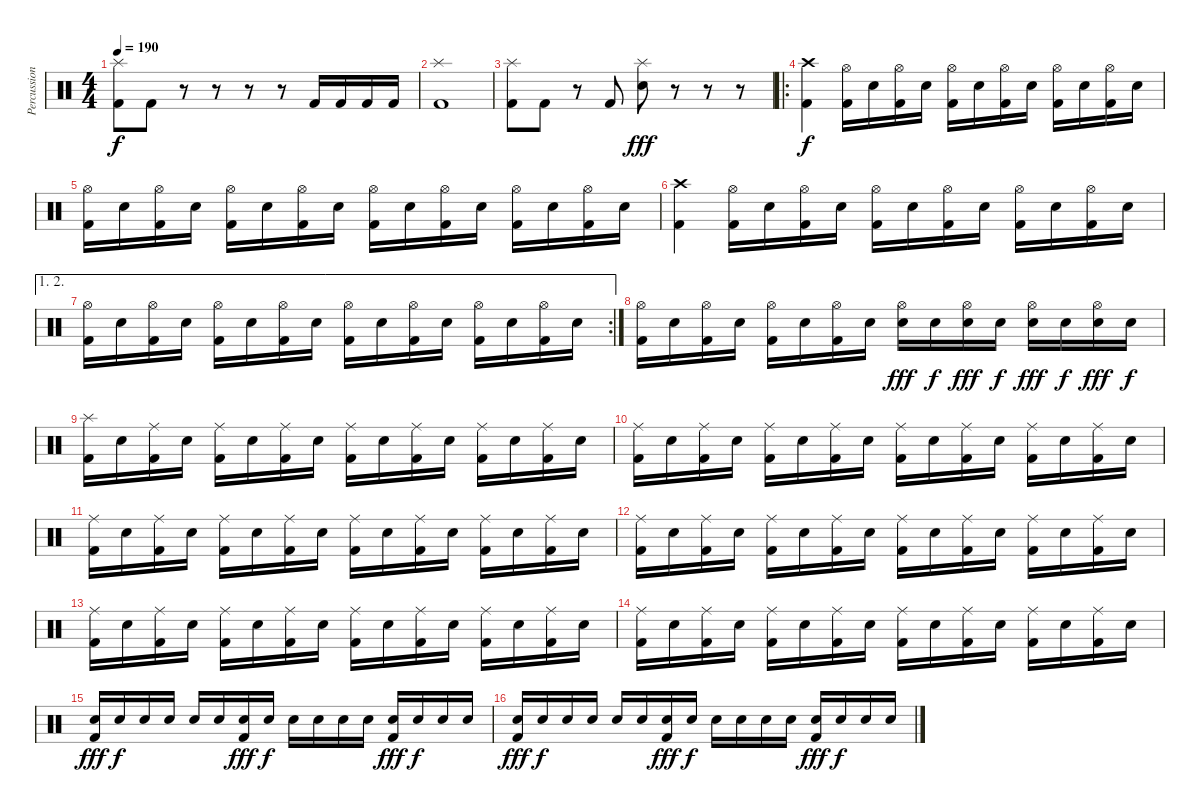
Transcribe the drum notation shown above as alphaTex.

\track ("Percussion" "Percussion") {instrument percussion}
\staff {score}
\articulation defaults
\ts (4 4)
\tempo 190
\clef neutral
\ks c
("Splash (hit)" "Kick (hit) 2").8{dy f} "Kick (hit) 2".8 r.8 r.8 r.8 r.8 "Kick (hit) 2".16 "Kick (hit) 2".16 "Kick (hit) 2".16 "Kick (hit) 2".16 |
("Splash (hit)" "Kick (hit) 2").1 |
("Splash (hit)" "Kick (hit) 2").8 "Kick (hit) 2".8 r.8 "Kick (hit) 2".8 ("Splash (hit)" "Snare (hit) 2").8{dy fff} r.8 r.8 r.8 |
\ro
("Crash high (hit)" "Kick (hit) 2").4{dy f} ("Hi-Hat (open)" "Kick (hit) 2").16 "Snare (hit) 2".16 ("Hi-Hat (open)" "Kick (hit) 2").16 "Snare (hit) 2".16 ("Hi-Hat (open)" "Kick (hit) 2").16 "Snare (hit) 2".16 ("Hi-Hat (open)" "Kick (hit) 2").16 "Snare (hit) 2".16 ("Hi-Hat (open)" "Kick (hit) 2").16 "Snare (hit) 2".16 ("Hi-Hat (open)" "Kick (hit) 2").16 "Snare (hit) 2".16 |
("Hi-Hat (open)" "Kick (hit) 2").16 "Snare (hit) 2".16 ("Hi-Hat (open)" "Kick (hit) 2").16 "Snare (hit) 2".16 ("Hi-Hat (open)" "Kick (hit) 2").16 "Snare (hit) 2".16 ("Hi-Hat (open)" "Kick (hit) 2").16 "Snare (hit) 2".16 ("Hi-Hat (open)" "Kick (hit) 2").16 "Snare (hit) 2".16 ("Hi-Hat (open)" "Kick (hit) 2").16 "Snare (hit) 2".16 ("Hi-Hat (open)" "Kick (hit) 2").16 "Snare (hit) 2".16 ("Hi-Hat (open)" "Kick (hit) 2").16 "Snare (hit) 2".16 |
("Crash high (hit)" "Kick (hit) 2").4 ("Hi-Hat (open)" "Kick (hit) 2").16 "Snare (hit) 2".16 ("Hi-Hat (open)" "Kick (hit) 2").16 "Snare (hit) 2".16 ("Hi-Hat (open)" "Kick (hit) 2").16 "Snare (hit) 2".16 ("Hi-Hat (open)" "Kick (hit) 2").16 "Snare (hit) 2".16 ("Hi-Hat (open)" "Kick (hit) 2").16 "Snare (hit) 2".16 ("Hi-Hat (open)" "Kick (hit) 2").16 "Snare (hit) 2".16 |
\ae (1 2)
\rc 2
("Hi-Hat (open)" "Kick (hit) 2").16 "Snare (hit) 2".16 ("Hi-Hat (open)" "Kick (hit) 2").16 "Snare (hit) 2".16 ("Hi-Hat (open)" "Kick (hit) 2").16 "Snare (hit) 2".16 ("Hi-Hat (open)" "Kick (hit) 2").16 "Snare (hit) 2".16 ("Hi-Hat (open)" "Kick (hit) 2").16 "Snare (hit) 2".16 ("Hi-Hat (open)" "Kick (hit) 2").16 "Snare (hit) 2".16 ("Hi-Hat (open)" "Kick (hit) 2").16 "Snare (hit) 2".16 ("Hi-Hat (open)" "Kick (hit) 2").16 "Snare (hit) 2".16 |
("Hi-Hat (open)" "Kick (hit) 2").16 "Snare (hit) 2".16 ("Hi-Hat (open)" "Kick (hit) 2").16 "Snare (hit) 2".16 ("Hi-Hat (open)" "Kick (hit) 2").16 "Snare (hit) 2".16 ("Hi-Hat (open)" "Kick (hit) 2").16 "Snare (hit) 2".16 ("Hi-Hat (open)" "Snare (hit) 2").16{dy fff} "Snare (hit) 2".16{dy f} ("Hi-Hat (open)" "Snare (hit) 2").16{dy fff} "Snare (hit) 2".16{dy f} ("Hi-Hat (open)" "Snare (hit) 2").16{dy fff} "Snare (hit) 2".16{dy f} ("Hi-Hat (open)" "Snare (hit) 2").16{dy fff} "Snare (hit) 2".16{dy f} |
("Splash (hit)" "Kick (hit) 2").16 "Snare (hit) 2".16 ("Ride (middle)" "Kick (hit) 2").16 "Snare (hit) 2".16 ("Ride (middle)" "Kick (hit) 2").16 "Snare (hit) 2".16 ("Ride (middle)" "Kick (hit) 2").16 "Snare (hit) 2".16 ("Ride (middle)" "Kick (hit) 2").16 "Snare (hit) 2".16 ("Ride (middle)" "Kick (hit) 2").16 "Snare (hit) 2".16 ("Ride (middle)" "Kick (hit) 2").16 "Snare (hit) 2".16 ("Ride (middle)" "Kick (hit) 2").16 "Snare (hit) 2".16 |
("Ride (middle)" "Kick (hit) 2").16 "Snare (hit) 2".16 ("Ride (middle)" "Kick (hit) 2").16 "Snare (hit) 2".16 ("Ride (middle)" "Kick (hit) 2").16 "Snare (hit) 2".16 ("Ride (middle)" "Kick (hit) 2").16 "Snare (hit) 2".16 ("Ride (middle)" "Kick (hit) 2").16 "Snare (hit) 2".16 ("Ride (middle)" "Kick (hit) 2").16 "Snare (hit) 2".16 ("Ride (middle)" "Kick (hit) 2").16 "Snare (hit) 2".16 ("Ride (middle)" "Kick (hit) 2").16 "Snare (hit) 2".16 |
("Ride (middle)" "Kick (hit) 2").16 "Snare (hit) 2".16 ("Ride (middle)" "Kick (hit) 2").16 "Snare (hit) 2".16 ("Ride (middle)" "Kick (hit) 2").16 "Snare (hit) 2".16 ("Ride (middle)" "Kick (hit) 2").16 "Snare (hit) 2".16 ("Ride (middle)" "Kick (hit) 2").16 "Snare (hit) 2".16 ("Ride (middle)" "Kick (hit) 2").16 "Snare (hit) 2".16 ("Ride (middle)" "Kick (hit) 2").16 "Snare (hit) 2".16 ("Ride (middle)" "Kick (hit) 2").16 "Snare (hit) 2".16 |
("Ride (middle)" "Kick (hit) 2").16 "Snare (hit) 2".16 ("Ride (middle)" "Kick (hit) 2").16 "Snare (hit) 2".16 ("Ride (middle)" "Kick (hit) 2").16 "Snare (hit) 2".16 ("Ride (middle)" "Kick (hit) 2").16 "Snare (hit) 2".16 ("Ride (middle)" "Kick (hit) 2").16 "Snare (hit) 2".16 ("Ride (middle)" "Kick (hit) 2").16 "Snare (hit) 2".16 ("Ride (middle)" "Kick (hit) 2").16 "Snare (hit) 2".16 ("Ride (middle)" "Kick (hit) 2").16 "Snare (hit) 2".16 |
("Ride (middle)" "Kick (hit) 2").16 "Snare (hit) 2".16 ("Ride (middle)" "Kick (hit) 2").16 "Snare (hit) 2".16 ("Ride (middle)" "Kick (hit) 2").16 "Snare (hit) 2".16 ("Ride (middle)" "Kick (hit) 2").16 "Snare (hit) 2".16 ("Ride (middle)" "Kick (hit) 2").16 "Snare (hit) 2".16 ("Ride (middle)" "Kick (hit) 2").16 "Snare (hit) 2".16 ("Ride (middle)" "Kick (hit) 2").16 "Snare (hit) 2".16 ("Ride (middle)" "Kick (hit) 2").16 "Snare (hit) 2".16 |
("Ride (middle)" "Kick (hit) 2").16 "Snare (hit) 2".16 ("Ride (middle)" "Kick (hit) 2").16 "Snare (hit) 2".16 ("Ride (middle)" "Kick (hit) 2").16 "Snare (hit) 2".16 ("Ride (middle)" "Kick (hit) 2").16 "Snare (hit) 2".16 ("Ride (middle)" "Kick (hit) 2").16 "Snare (hit) 2".16 ("Ride (middle)" "Kick (hit) 2").16 "Snare (hit) 2".16 ("Ride (middle)" "Kick (hit) 2").16 "Snare (hit) 2".16 ("Ride (middle)" "Kick (hit) 2").16 "Snare (hit) 2".16 |
("Snare (hit) 2" "Kick (hit) 2").16{dy fff} "Snare (hit) 2".16{dy f} "Snare (hit) 2".16 "Snare (hit) 2".16 "Snare (hit) 2".16 "Snare (hit) 2".16 ("Snare (hit) 2" "Kick (hit) 2").16{dy fff} "Snare (hit) 2".16{dy f} "Snare (hit) 2".16 "Snare (hit) 2".16 "Snare (hit) 2".16 "Snare (hit) 2".16 ("Snare (hit) 2" "Kick (hit) 2").16{dy fff} "Snare (hit) 2".16{dy f} "Snare (hit) 2".16 "Snare (hit) 2".16 |
("Snare (hit) 2" "Kick (hit) 2").16{dy fff} "Snare (hit) 2".16{dy f} "Snare (hit) 2".16 "Snare (hit) 2".16 "Snare (hit) 2".16 "Snare (hit) 2".16 ("Snare (hit) 2" "Kick (hit) 2").16{dy fff} "Snare (hit) 2".16{dy f} "Snare (hit) 2".16 "Snare (hit) 2".16 "Snare (hit) 2".16 "Snare (hit) 2".16 ("Snare (hit) 2" "Kick (hit) 2").16{dy fff} "Snare (hit) 2".16{dy f} "Snare (hit) 2".16 "Snare (hit) 2".16
